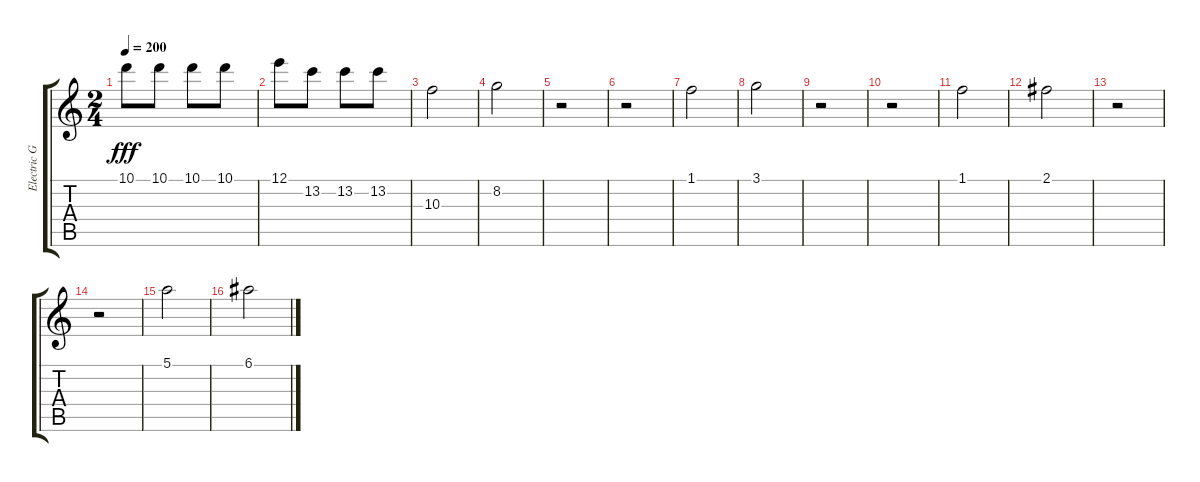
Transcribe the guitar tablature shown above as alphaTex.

\track ("Electric Guitar 1" "Electric G") {instrument distortionguitar}
\staff {score tabs}
\tuning (E4 B3 G3 D3 A2 E2) {hide}
\ts (2 4)
\tempo 200
\clef g2
\ks c
10.1.8{dy fff} 10.1.8 10.1.8 10.1.8 |
12.1.8 13.2.8 13.2.8 13.2.8 |
10.3.2 |
8.2.2 |
r.2 |
r.2 |
1.1.2 |
3.1.2 |
r.2 |
r.2 |
1.1.2 |
2.1.2 |
r.2 |
r.2 |
5.1.2 |
6.1.2
